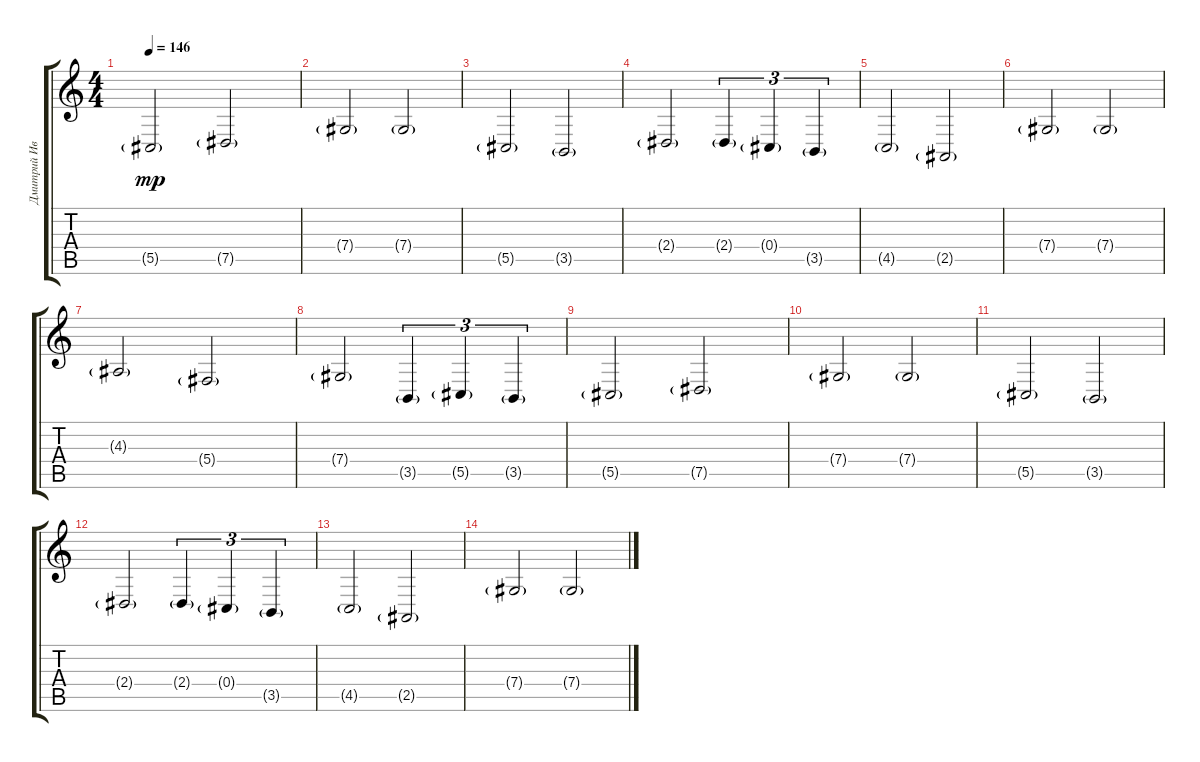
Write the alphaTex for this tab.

\track ("Дмитрий Иванов" "Дмитрий Ив") {instrument stringensemble1}
\staff {score tabs}
\tuning (Eb4 Bb3 Gb3 Db3 Ab2 Eb2) {hide}
\ts (4 4)
\tempo 146
\clef g2
\ks c
5.5{g}.2{dy mp} 7.5{g}.2 |
7.4{g}.2 7.4{g}.2 |
5.5{g}.2 3.5{g}.2 |
2.4{g}.2 2.4{g}.4{tu (3 2)} 0.4{g}.4{tu (3 2)} 3.5{g}.4{tu (3 2)} |
4.5{g}.2 2.5{g}.2 |
7.4{g}.2 7.4{g}.2 |
4.3{g}.2 5.4{g}.2 |
7.4{g}.2 3.5{g}.4{tu (3 2)} 5.5{g}.4{tu (3 2)} 3.5{g}.4{tu (3 2)} |
5.5{g}.2 7.5{g}.2 |
7.4{g}.2 7.4{g}.2 |
5.5{g}.2 3.5{g}.2 |
2.4{g}.2 2.4{g}.4{tu (3 2)} 0.4{g}.4{tu (3 2)} 3.5{g}.4{tu (3 2)} |
4.5{g}.2 2.5{g}.2 |
7.4{g}.2 7.4{g}.2
